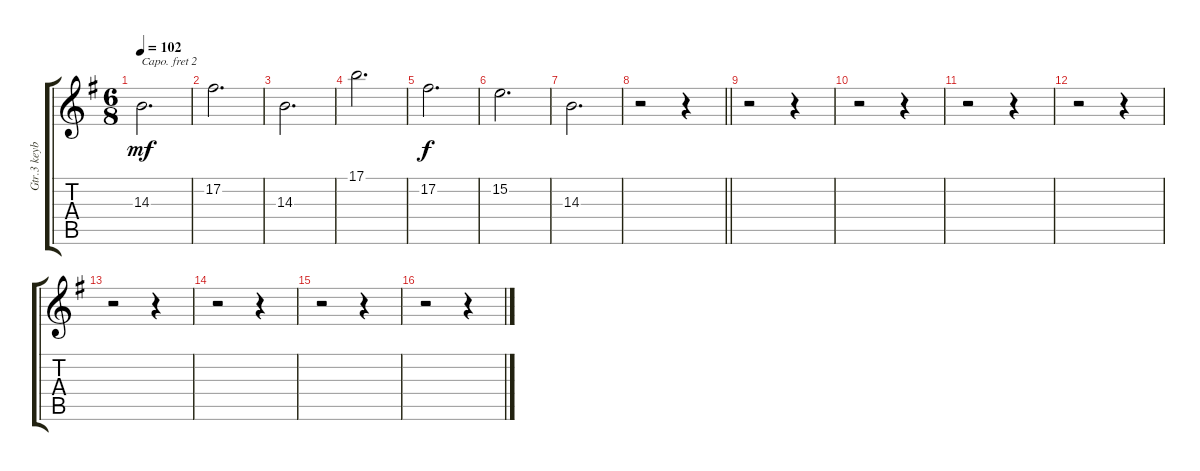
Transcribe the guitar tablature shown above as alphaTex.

\track ("Gtr.3 keyboards arranged for guitar" "Gtr.3 keyb") {instrument electricpiano1}
\staff {score tabs}
\capo 2
\tuning (E4 B3 G3 D3 A2 E2) {hide}
\ts (6 8)
\tempo 102
\clef g2
\ks g
14.3.2{d dy mf instrument electricpiano1} |
17.2.2{d} |
14.3.2{d} |
17.1.2{d} |
17.2.2{d dy f} |
15.2.2{d} |
14.3.2{d} |
\barLineRight lightlight
r.2 r.4 |
r.2 r.4 |
r.2 r.4 |
r.2 r.4 |
r.2 r.4 |
r.2 r.4 |
r.2 r.4 |
r.2 r.4 |
r.2 r.4
